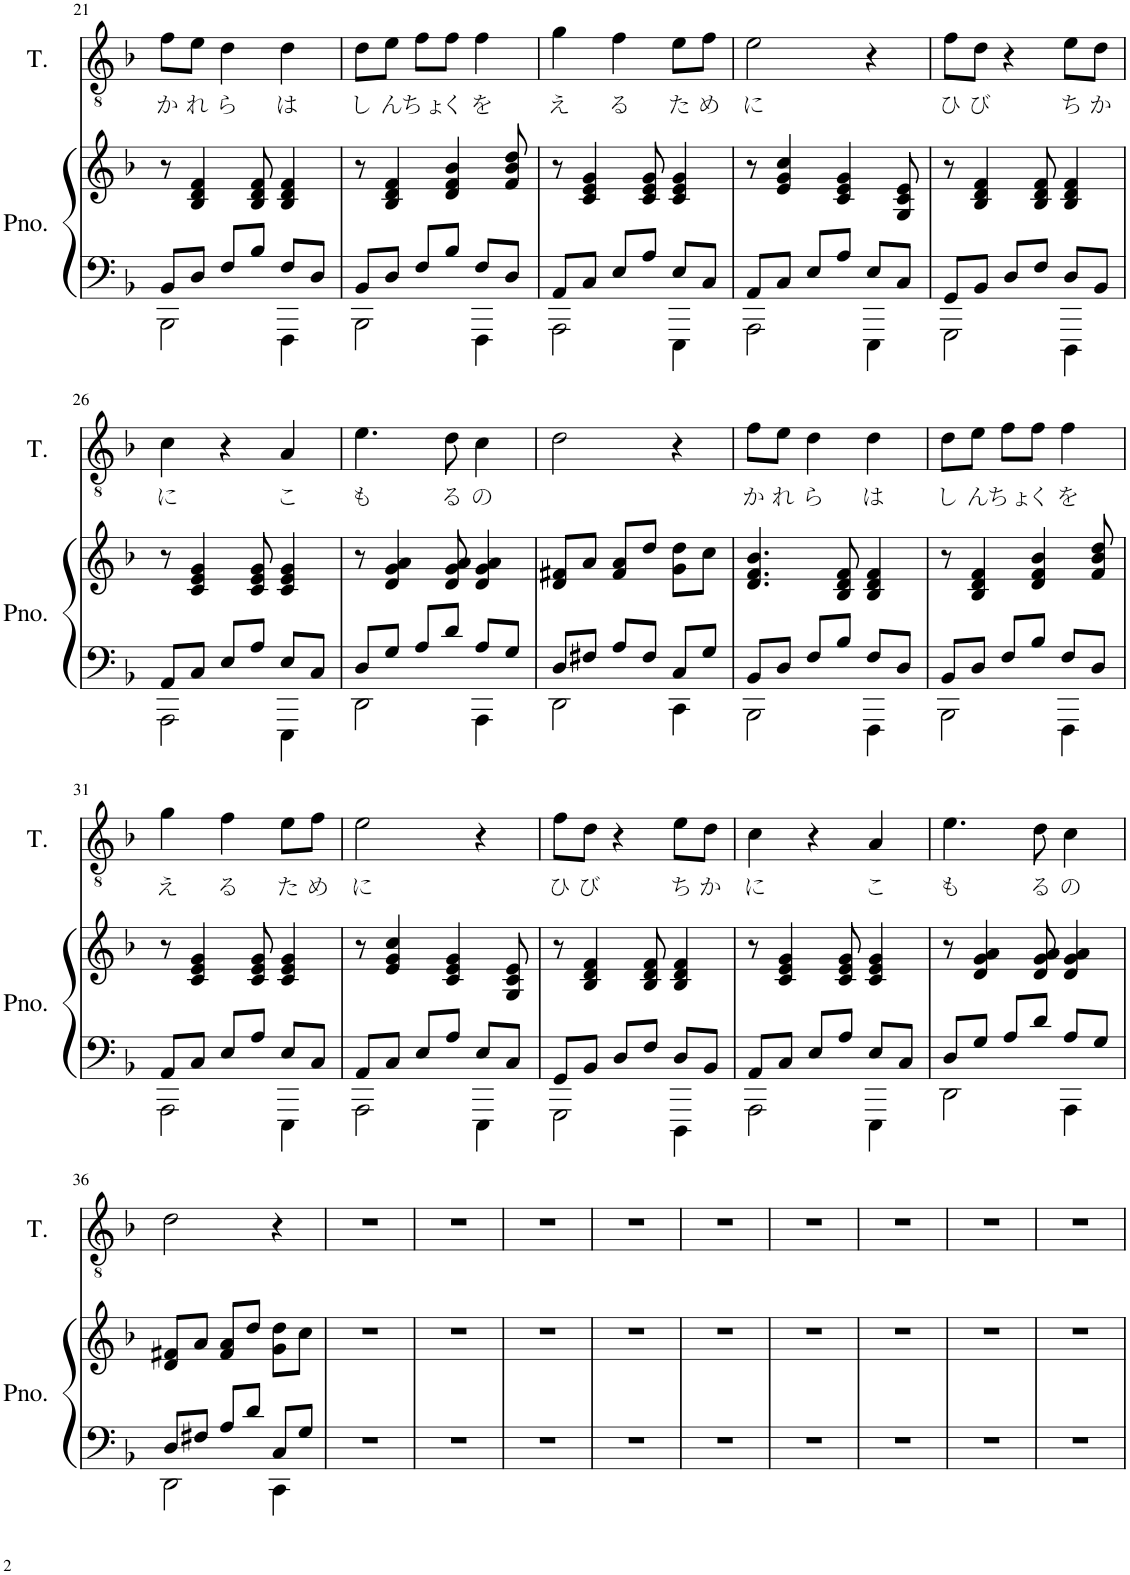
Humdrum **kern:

**kern	**kern	**kern	**text
*part2	*part2	*part1	*part1
*staff3	*staff2	*staff1	*staff1
*I"Piano	*	*I"Tenor	*
*I'Pno.	*	*I'T.	*
!!LO:PB:g=z
*clefF4	*clefG2	*clefGv2	*
*k[b-]	*k[b-]	*k[b-]	*
*M3/4	*M3/4	*M3/4	*
=21	=21	=21	=21
*^	*	*	*
!	!	!	!	!LO:LY:b
8BB-/L	2BBB-\	8r	8f\L	か
!	!	!	!	!LO:LY:b
8D/J	.	4B-/ 4d/ 4f/	8e\J	れ
!	!	!	!	!LO:LY:b
8F/L	.	.	4d\	ら
8B-/J	.	8B-/ 8d/ 8f/	.	.
!	!	!	!	!LO:LY:b
8F/L	4FFF\	4B-/ 4d/ 4f/	4d\	は
8D/J	.	.	.	.
=22	=22	=22	=22	=22
!	!	!	!	!LO:LY:b
8BB-/L	2BBB-\	8r	8d\L	し
!	!	!	!	!LO:LY:b
8D/J	.	4B-/ 4d/ 4f/	8e\J	ん
!	!	!	!	!LO:LY:b
8F/L	.	.	8f\L	ちょ
!	!	!	!	!LO:LY:b
8B-/J	.	4d/ 4f/ 4b-/	8f\J	く
!	!	!	!	!LO:LY:b
8F/L	4FFF\	.	4f\	を
8D/J	.	8f/ 8b-/ 8dd/	.	.
=23	=23	=23	=23	=23
!	!	!	!	!LO:LY:b
8AA/L	2AAA\	8r	4g\	え
8C/J	.	4c/ 4e/ 4g/	.	.
!	!	!	!	!LO:LY:b
8E/L	.	.	4f\	る
8A/J	.	8c/ 8e/ 8g/	.	.
!	!	!	!	!LO:LY:b
8E/L	4EEE\	4c/ 4e/ 4g/	8e\L	た
!	!	!	!	!LO:LY:b
8C/J	.	.	8f\J	め
=24	=24	=24	=24	=24
!	!	!	!	!LO:LY:b
8AA/L	2AAA\	8r	2e\	に
8C/J	.	4e/ 4g/ 4cc/	.	.
8E/L	.	.	.	.
8A/J	.	4c/ 4e/ 4g/	.	.
8E/L	4EEE\	.	4r	.
8C/J	.	8G/ 8c/ 8e/	.	.
=25	=25	=25	=25	=25
!	!	!	!	!LO:LY:b
8GG/L	2GGG\	8r	8f\L	ひ
!	!	!	!	!LO:LY:b
8BB-/J	.	4B-/ 4d/ 4f/	8d\J	び
8D/L	.	.	4r	.
8F/J	.	8B-/ 8d/ 8f/	.	.
!	!	!	!	!LO:LY:b
8D/L	4DDD\	4B-/ 4d/ 4f/	8e\L	ち
!	!	!	!	!LO:LY:b
8BB-/J	.	.	8d\J	か
!!LO:LB:g=z
=26	=26	=26	=26	=26
!	!	!	!	!LO:LY:b
8AA/L	2AAA\	8r	4c\	に
8C/J	.	4c/ 4e/ 4g/	.	.
8E/L	.	.	4r	.
8A/J	.	8c/ 8e/ 8g/	.	.
!	!	!	!	!LO:LY:b
8E/L	4EEE\	4c/ 4e/ 4g/	4A/	こ
8C/J	.	.	.	.
=27	=27	=27	=27	=27
!	!	!	!	!LO:LY:b
8D/L	2DD\	8r	4.e\	も
8G/J	.	4d/ 4g/ 4a/	.	.
8A/L	.	.	.	.
!	!	!	!	!LO:LY:b
8d/J	.	8d/ 8g/ 8a/	8d\	る
!	!	!	!	!LO:LY:b
8A/L	4AAA\	4d/ 4g/ 4a/	4c\	の
8G/J	.	.	.	.
=28	=28	=28	=28	=28
8D/L	2DD\	8d/ 8f#X/L	2d\	.
8F#X/J	.	8a/J	.	.
8A/L	.	8f#/ 8a/L	.	.
8F#/J	.	8dd/J	.	.
8C/L	4CC\	8g\ 8dd\L	4r	.
8G/J	.	8cc\J	.	.
=29	=29	=29	=29	=29
!	!	!	!	!LO:LY:b
8BB-/L	2BBB-\	4.d/ 4.f/ 4.b-/	8f\L	か
!	!	!	!	!LO:LY:b
8D/J	.	.	8e\J	れ
!	!	!	!	!LO:LY:b
8F/L	.	.	4d\	ら
8B-/J	.	8B-/ 8d/ 8f/	.	.
!	!	!	!	!LO:LY:b
8F/L	4FFF\	4B-/ 4d/ 4f/	4d\	は
8D/J	.	.	.	.
=30	=30	=30	=30	=30
!	!	!	!	!LO:LY:b
8BB-/L	2BBB-\	8r	8d\L	し
!	!	!	!	!LO:LY:b
8D/J	.	4B-/ 4d/ 4f/	8e\J	ん
!	!	!	!	!LO:LY:b
8F/L	.	.	8f\L	ちょ
!	!	!	!	!LO:LY:b
8B-/J	.	4d/ 4f/ 4b-/	8f\J	く
!	!	!	!	!LO:LY:b
8F/L	4FFF\	.	4f\	を
8D/J	.	8f/ 8b-/ 8dd/	.	.
!!LO:LB:g=z
=31	=31	=31	=31	=31
!	!	!	!	!LO:LY:b
8AA/L	2AAA\	8r	4g\	え
8C/J	.	4c/ 4e/ 4g/	.	.
!	!	!	!	!LO:LY:b
8E/L	.	.	4f\	る
8A/J	.	8c/ 8e/ 8g/	.	.
!	!	!	!	!LO:LY:b
8E/L	4EEE\	4c/ 4e/ 4g/	8e\L	た
!	!	!	!	!LO:LY:b
8C/J	.	.	8f\J	め
=32	=32	=32	=32	=32
!	!	!	!	!LO:LY:b
8AA/L	2AAA\	8r	2e\	に
8C/J	.	4e/ 4g/ 4cc/	.	.
8E/L	.	.	.	.
8A/J	.	4c/ 4e/ 4g/	.	.
8E/L	4EEE\	.	4r	.
8C/J	.	8G/ 8c/ 8e/	.	.
=33	=33	=33	=33	=33
!	!	!	!	!LO:LY:b
8GG/L	2GGG\	8r	8f\L	ひ
!	!	!	!	!LO:LY:b
8BB-/J	.	4B-/ 4d/ 4f/	8d\J	び
8D/L	.	.	4r	.
8F/J	.	8B-/ 8d/ 8f/	.	.
!	!	!	!	!LO:LY:b
8D/L	4DDD\	4B-/ 4d/ 4f/	8e\L	ち
!	!	!	!	!LO:LY:b
8BB-/J	.	.	8d\J	か
=34	=34	=34	=34	=34
!	!	!	!	!LO:LY:b
8AA/L	2AAA\	8r	4c\	に
8C/J	.	4c/ 4e/ 4g/	.	.
8E/L	.	.	4r	.
8A/J	.	8c/ 8e/ 8g/	.	.
!	!	!	!	!LO:LY:b
8E/L	4EEE\	4c/ 4e/ 4g/	4A/	こ
8C/J	.	.	.	.
=35	=35	=35	=35	=35
!	!	!	!	!LO:LY:b
8D/L	2DD\	8r	4.e\	も
8G/J	.	4d/ 4g/ 4a/	.	.
8A/L	.	.	.	.
!	!	!	!	!LO:LY:b
8d/J	.	8d/ 8g/ 8a/	8d\	る
!	!	!	!	!LO:LY:b
8A/L	4AAA\	4d/ 4g/ 4a/	4c\	の
8G/J	.	.	.	.
!!LO:LB:g=z
=36	=36	=36	=36	=36
8D/L	2DD\	8d/ 8f#X/L	2d\	.
8F#X/J	.	8a/J	.	.
8A/L	.	8f#/ 8a/L	.	.
8d/J	.	8dd/J	.	.
8C/L	4CC\	8g\ 8dd\L	4r	.
8G/J	.	8cc\J	.	.
*v	*v	*	*	*
=37	=37	=37	=37
2.r	2.r	2.r	.
=38	=38	=38	=38
2.r	2.r	2.r	.
=39	=39	=39	=39
2.r	2.r	2.r	.
=40	=40	=40	=40
2.r	2.r	2.r	.
=41	=41	=41	=41
2.r	2.r	2.r	.
=42	=42	=42	=42
2.r	2.r	2.r	.
=43	=43	=43	=43
2.r	2.r	2.r	.
=44	=44	=44	=44
2.r	2.r	2.r	.
=45	=45	=45	=45
2.r	2.r	2.r	.
=	=	=	=
*-	*-	*-	*-
